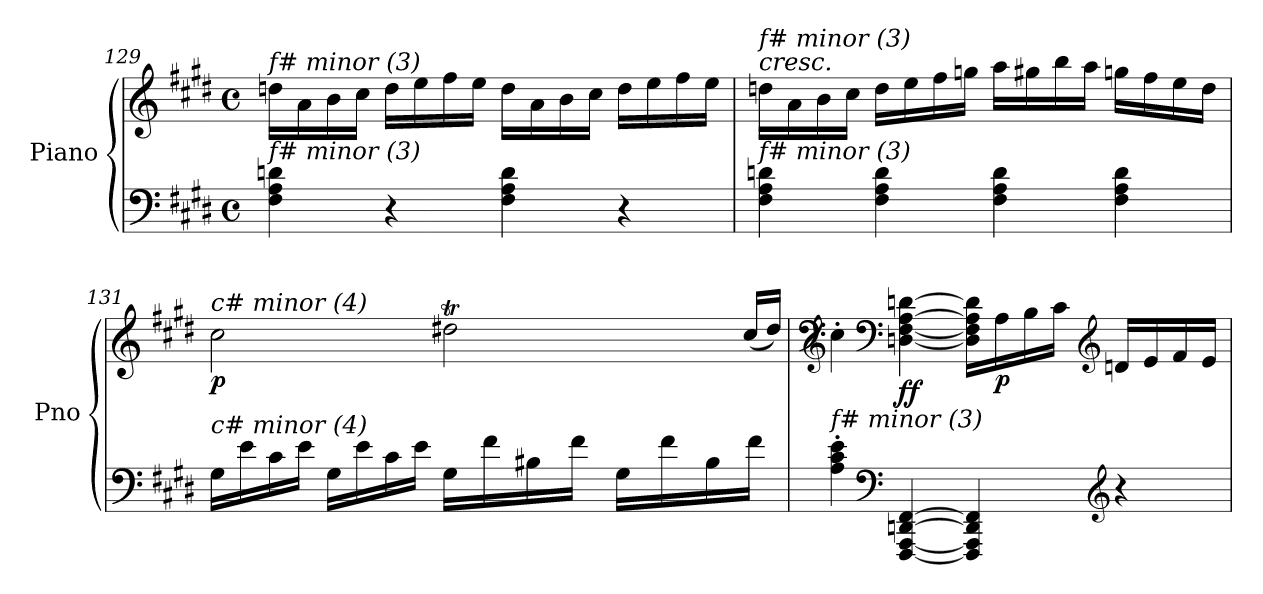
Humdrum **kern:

**kern	**kern	**dynam
*part1	*part1	*part1
*staff2	*staff1	*staff1/2
*I"Piano	*	*
*I'Pno	*	*
*clefF4	*clefG2	*
*k[f#c#g#d#]	*k[f#c#g#d#]	*
*M4/4	*M4/4	*
*met(c)	*met(c)	*
=129	=129	=129
!	!LO:TX:i:t=f# minor (3)	!
!LO:TX:i:t=f# minor (3)	!	!
4F#\ 4A\ 4dn\	16ddn\LL	.
.	16a\	.
.	16b\	.
.	16cc#\JJ	.
4r	16dd\LL	.
.	16ee\	.
.	16ff#\	.
.	16ee\JJ	.
4F#\ 4A\ 4d\	16dd\LL	.
.	16a\	.
.	16b\	.
.	16cc#\JJ	.
4r	16dd\LL	.
.	16ee\	.
.	16ff#\	.
.	16ee\JJ	.
=130	=130	=130
!	!LO:TX:a:i:t=cresc.	!
!	!LO:TX:i:t=f# minor (3)	!
!LO:TX:i:t=f# minor (3)	!	!
4F#\ 4A\ 4dn\	16ddn\LL	.
.	16a\	.
.	16b\	.
.	16cc#\JJ	.
4F#\ 4A\ 4d\	16dd\LL	.
.	16ee\	.
.	16ff#\	.
.	16ggni\JJ	.
4F#\ 4A\ 4d\	16aa\LL	.
.	16gg#X\	.
.	16bb\	.
.	16aa\JJ	.
4F#\ 4A\ 4d\	16ggni\LL	.
.	16ff#\	.
.	16ee\	.
.	16dd\JJ	.
!!LO:LB:g=z
=131	=131	=131
*^	*^	*
!	!	!LO:TX:i:t=c# minor (4)	!	!
!LO:TX:i:t=c# minor (4)	!	!	!	!
!	!	!	!	!LO:DY:b
2ryy	16G#\LL	2cc#\	2ryy	p
.	16e\	.	.	.
.	16c#\	.	.	.
.	16e\JJ	.	.	.
.	16G#\LL	.	.	.
.	16e\	.	.	.
.	16c#\	.	.	.
.	16e\JJ	.	.	.
*	*	*	*Xtuplet	*
2ryy	16G#\LL	2dd#Xt\	30ryy	.
.	.	.	30ee!yy	.
.	16f#\	.	.	.
.	.	.	30dd#!yy	.
.	.	.	30ee!yy	.
.	16B#X\	.	.	.
.	.	.	30dd#!yy	.
.	.	.	30ee!yy	.
.	16f#\JJ	.	.	.
.	.	.	30dd#!yy	.
.	.	.	30ee!yy	.
.	16G#\LL	.	.	.
.	.	.	30dd#!yy	.
.	.	.	30ee!yy	.
.	16f#\	.	.	.
.	.	.	30dd#!yy	.
.	.	.	30eeTTT!yy	.
.	16B#\	.	.	.
.	.	.	30dd#!yy	.
.	.	.	(30cc#/LL	.
.	16f#\JJ	.	.	.
.	.	.	30dd#/JJ)	.
*v	*v	*	*	*
=132	=132	=132	=132
!	!LO:TX:i:t=f# minor (3)	!	!
!LO:TX:i:t=f# minor (3)	!	!	!
*	*v	*v	*
4A\' 4c#\' 4e\'	4cc#'\	.
*clefF4	*clefF4	*
!	!	!LO:DY:b
[4FFF#/ [4AAA/ [4DDn/ [4FF#/	[4Dn\ [4F#\ [4A\ [4dn\	ff
4FFF#/] 4AAA/] 4DD/] 4FF#/]	16D\] 16F#\] 16A\] 16d\]LL	.
!	!	!LO:DY:b
.	16A\	p
.	16B\	.
.	16c#\JJ	.
*clefG2	*clefG2	*
4r	16dn/LL	.
.	16e/	.
.	16f#/	.
.	16e/JJ	.
=	=	=
*-	*-	*-
